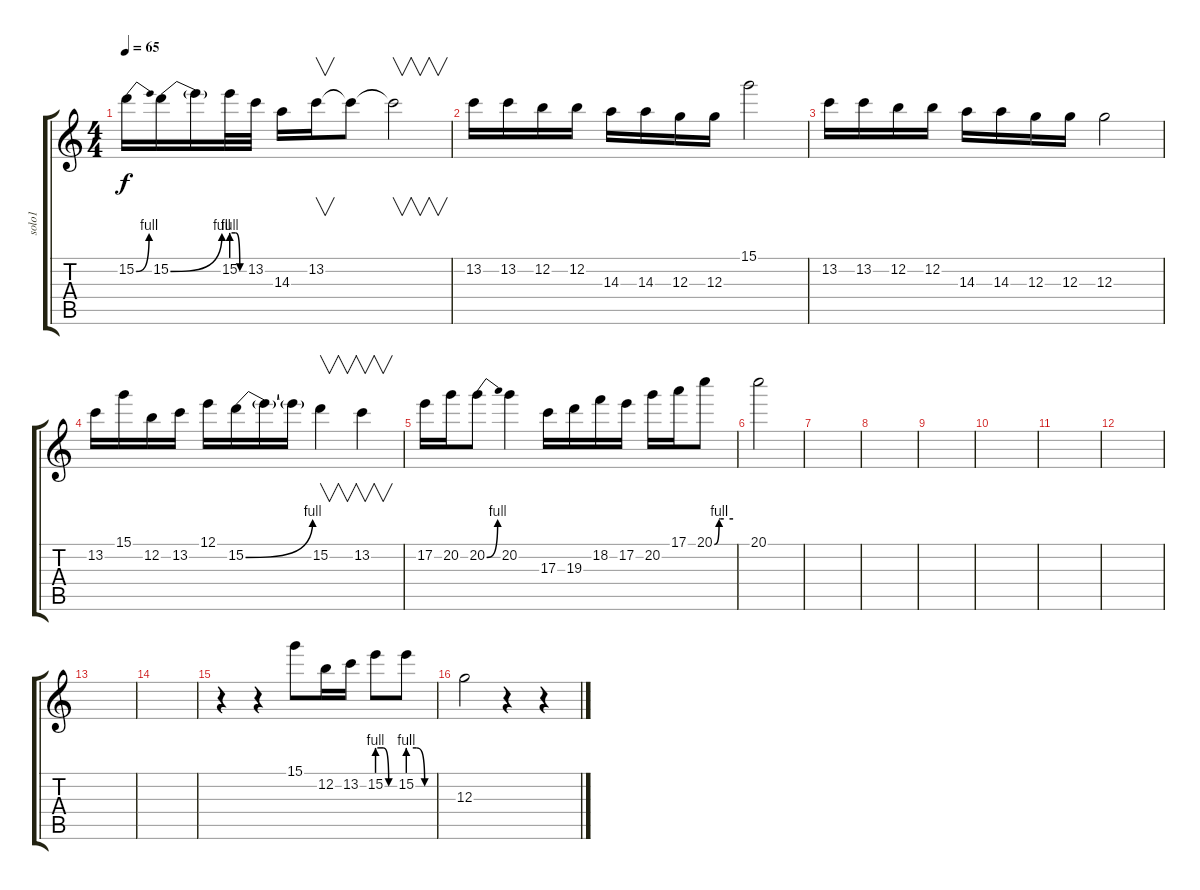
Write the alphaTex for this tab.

\track ("solo1" "solo1") {instrument overdrivenguitar}
\staff {score tabs}
\tuning (E4 B3 G3 D3 A2 E2) {hide}
\ts (4 4)
\tempo 65
\clef g2
\ks c
15.2{be (bend 0 0 60 4)}.16{dy f} 15.2{be (bend 0 0 60 4)}.16 15.2{t}.16 15.2{be (custom 0 4 20 4 40 0 60 0)}.32 13.2.32 14.3.16 13.2.16{v} 13.2{t}.8 13.2{t}.2{v} |
13.2.16 13.2.16 12.2.16 12.2.16 14.3.16 14.3.16 12.3.16 12.3.16 15.1.2 |
13.2.16 13.2.16 12.2.16 12.2.16 14.3.16 14.3.16 12.3.16 12.3.16 12.3.2 |
13.2.16 15.1.16 12.2.16 13.2.16 12.1.16 15.2{be (bend 0 0 60 4)}.16 15.2{t}.16 15.2{t}.16 15.2.4{v} 13.2.4{v} |
17.2.16 20.2.16 20.2{be (bend 0 0 60 4)}.8 20.2.4 17.3.16 19.3.16 18.2.16 17.2.16 20.2.16 17.1.16 20.1{be (custom 0 0 15 4 20 4 30 4 60 4)}.8 |
20.1.2 |
|
|
|
|
|
|
|
|
r.4 r.4 15.1.8 12.2.16 13.2.16 15.2{be (custom 0 4 20 4 40 0 60 0)}.8 15.2{be (custom 0 4 20 4 40 0 60 0)}.8 |
12.3.2 r.4 r.4
